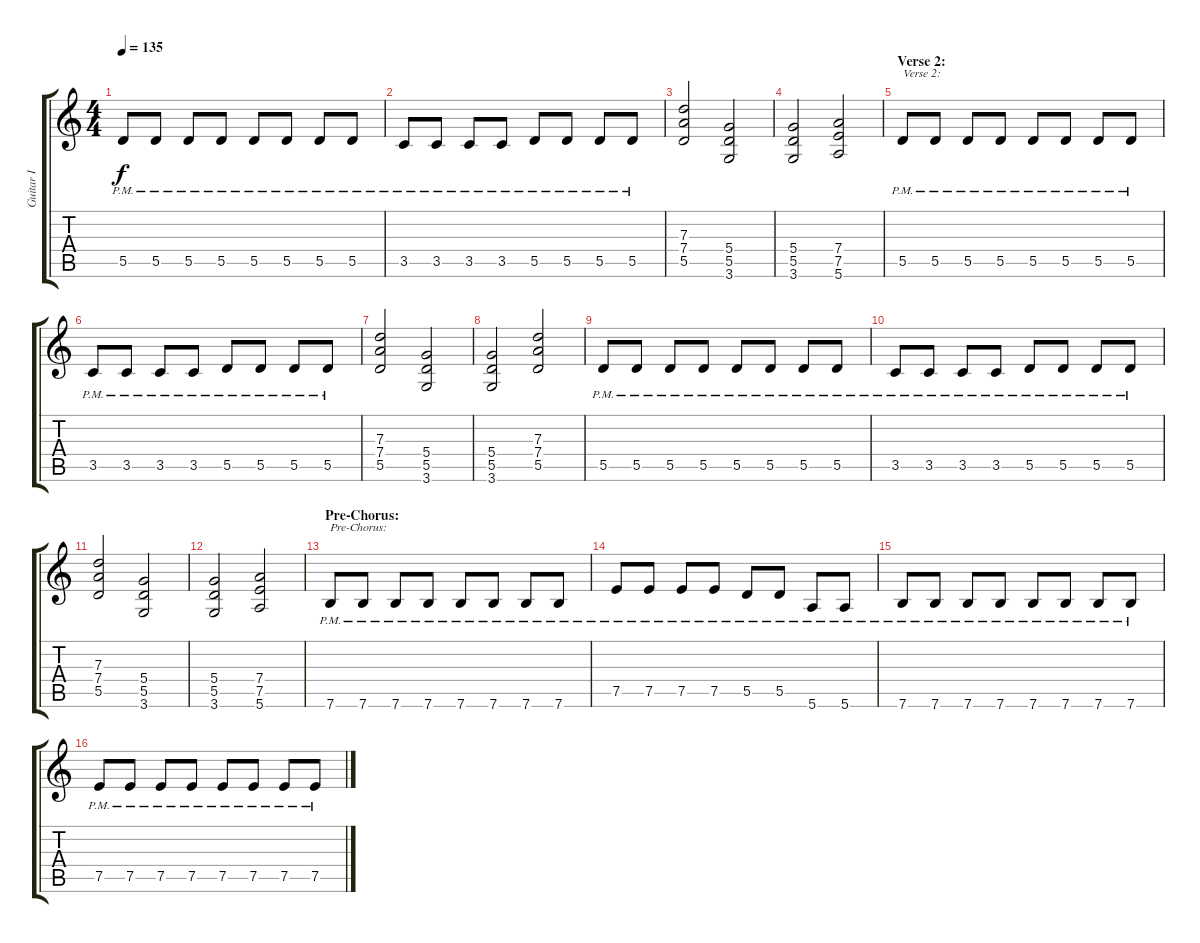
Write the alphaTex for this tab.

\track ("Guitar I" "Guitar I") {instrument distortionguitar}
\staff {score tabs}
\tuning (E4 B3 G3 D3 A2 E2) {hide}
\ts (4 4)
\tempo 135
\clef g2
\ks c
5.5{pm}.8{dy f} 5.5{pm}.8 5.5{pm}.8 5.5{pm}.8 5.5{pm}.8 5.5{pm}.8 5.5{pm}.8 5.5{pm}.8 |
3.5{pm}.8 3.5{pm}.8 3.5{pm}.8 3.5{pm}.8 5.5{pm}.8 5.5{pm}.8 5.5{pm}.8 5.5{pm}.8 |
(7.3 7.4 5.5).2 (5.4 5.5 3.6).2 |
(5.4 5.5 3.6).2 (7.4 7.5 5.6).2 |
\section ("" "Verse 2:")
5.5{pm}.8{txt "Verse 2:"} 5.5{pm}.8 5.5{pm}.8 5.5{pm}.8 5.5{pm}.8 5.5{pm}.8 5.5{pm}.8 5.5{pm}.8 |
3.5{pm}.8 3.5{pm}.8 3.5{pm}.8 3.5{pm}.8 5.5{pm}.8 5.5{pm}.8 5.5{pm}.8 5.5{pm}.8 |
(7.3 7.4 5.5).2 (5.4 5.5 3.6).2 |
(5.4 5.5 3.6).2 (7.3 7.4 5.5).2 |
5.5{pm}.8 5.5{pm}.8 5.5{pm}.8 5.5{pm}.8 5.5{pm}.8 5.5{pm}.8 5.5{pm}.8 5.5{pm}.8 |
3.5{pm}.8 3.5{pm}.8 3.5{pm}.8 3.5{pm}.8 5.5{pm}.8 5.5{pm}.8 5.5{pm}.8 5.5{pm}.8 |
(7.3 7.4 5.5).2 (5.4 5.5 3.6).2 |
(5.4 5.5 3.6).2 (7.4 7.5 5.6).2 |
\section ("" "Pre-Chorus:")
7.6{pm}.8{txt "Pre-Chorus:"} 7.6{pm}.8 7.6{pm}.8 7.6{pm}.8 7.6{pm}.8 7.6{pm}.8 7.6{pm}.8 7.6{pm}.8 |
7.5{pm}.8 7.5{pm}.8 7.5{pm}.8 7.5{pm}.8 5.5{pm}.8 5.5{pm}.8 5.6{pm}.8 5.6{pm}.8 |
7.6{pm}.8 7.6{pm}.8 7.6{pm}.8 7.6{pm}.8 7.6{pm}.8 7.6{pm}.8 7.6{pm}.8 7.6{pm}.8 |
7.5{pm}.8 7.5{pm}.8 7.5{pm}.8 7.5{pm}.8 7.5{pm}.8 7.5{pm}.8 7.5{pm}.8 7.5{pm}.8
